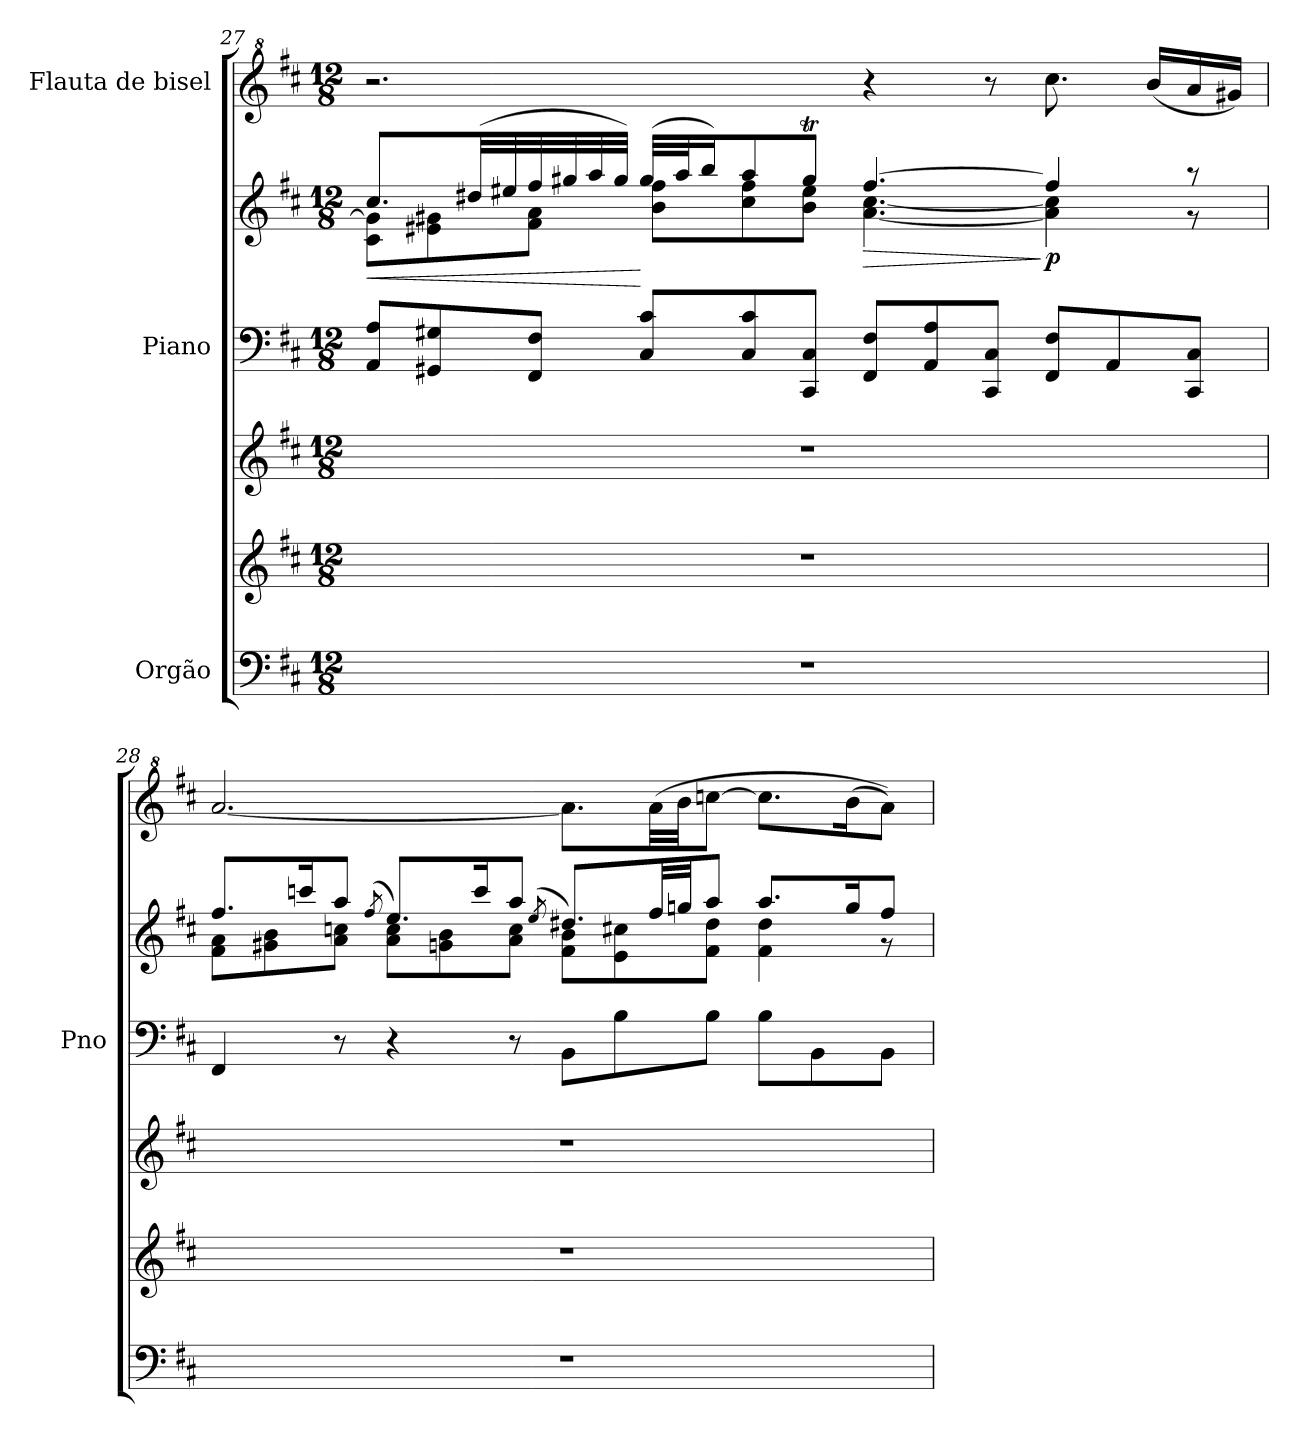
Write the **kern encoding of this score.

**kern	**kern	**kern	**kern	**kern	**dynam	**kern
*part3	*part3	*part3	*part2	*part2	*part2	*part1
*staff6	*staff5	*staff4	*staff3	*staff2	*staff2/3	*staff1
*I"Orgão	*	*	*I"Piano	*	*	*I"Flauta de bisel
*	*	*	*I'Pno	*	*	*
*clefF4	*clefG2	*clefG2	*clefF4	*clefG2	*	*clefG^2
*k[f#c#]	*k[f#c#]	*k[f#c#]	*k[f#c#]	*k[f#c#]	*	*k[f#c#]
*M12/8	*M12/8	*M12/8	*M12/8	*M12/8	*	*M12/8
=27	=27	=27	=27	=27	=27	=27
!	!	!	!	!	!LO:HP:b	!
*	*	*	*	*^	*	*
1.r	1.r	1.r	8AA/ 8A/L	8.cc#/L	8c#\ 8g#\]L	<	2.r
.	.	.	8GG#X/ 8G#X/	.	8e#X\ 8g#X\	.	.
.	.	.	.	(>32dd#X/LL	.	.	.
.	.	.	.	32ee#X/	.	.	.
.	.	.	8FF#/ 8F#/J	32ff#/	8f#\ 8a\J	.	.
.	.	.	.	32gg#X/	.	.	.
.	.	.	.	32aa/	.	.	.
.	.	.	.	32gg#/JJJ)	.	.	.
.	.	.	8C#/ 8c#/L	(>32gg#/LLL	8b\ 8ff#\L	[	.
.	.	.	.	32aa/J	.	.	.
.	.	.	.	16bb/J)	.	.	.
.	.	.	8C#/ 8c#/	8aa/	8cc#\ 8ff#\	.	.
.	.	.	8CC#/ 8C#/J	8gg#t/J	8b\ 8ee#\J	.	.
!	!	!	!	!	!	!LO:HP:b	!
.	.	.	8FF#/ 8F#/L	[4.ff#/	[4.a\ [4.cc#\	>	4r
.	.	.	8AA/ 8A/	.	.	.	.
.	.	.	8CC#/ 8C#/J	.	.	.	8r
!	!	!	!	!	!	!LO:DY:n=1:b	!
.	.	.	8FF#/ 8F#/L	4ff#/]	4a\] 4cc#\]	] p	8.ccc#\
.	.	.	8AA/	.	.	.	.
.	.	.	.	.	.	.	(<16bb/LL
.	.	.	8CC#/ 8C#/J	8r	8r	.	16aa/
.	.	.	.	.	.	.	16gg#X/JJ)
!!LO:LB:g=z
=28	=28	=28	=28	=28	=28	=28	=28
1.r	1.r	1.r	4FF#/	8.ff#/L	8f#\ 8a\L	.	[2.aa/
.	.	.	.	.	8g#X\ 8b\	.	.
.	.	.	.	16cccn/K	.	.	.
.	.	.	8r	8aa/J	8a\ 8ccn\J	.	.
.	.	.	.	(<8qff#/	.	.	.
.	.	.	4r	8.ee/L)	8a\ 8cc\L	.	.
.	.	.	.	.	8gn\ 8b\	.	.
.	.	.	.	16ccc/K	.	.	.
.	.	.	8r	8aa/J	8a\ 8cc\J	.	.
.	.	.	.	(<8qee/	.	.	.
.	.	.	8BB\L	8.dd#X/L)	8f#\ 8b\L	.	8.aa\L]
.	.	.	8B\	.	8e\ 8cc#X\	.	.
.	.	.	.	32ff#/LL	.	.	(>32aa\LL
.	.	.	.	32ggn/JJ	.	.	32bb\JJ
.	.	.	8B\J	8aa/J	8f#\ 8dd#\J	.	[8cccn\J
.	.	.	8B\L	8.aa/L	4f#\ 4dd#\	.	8.ccc\L]
.	.	.	8BB\	.	.	.	.
.	.	.	.	16gg/K	.	.	(>16bb\K
.	.	.	8BB\J	8ff#/J	8r	.	8aa\J))
*	*	*	*	*v	*v	*	*
=	=	=	=	=	=	=
*-	*-	*-	*-	*-	*-	*-
